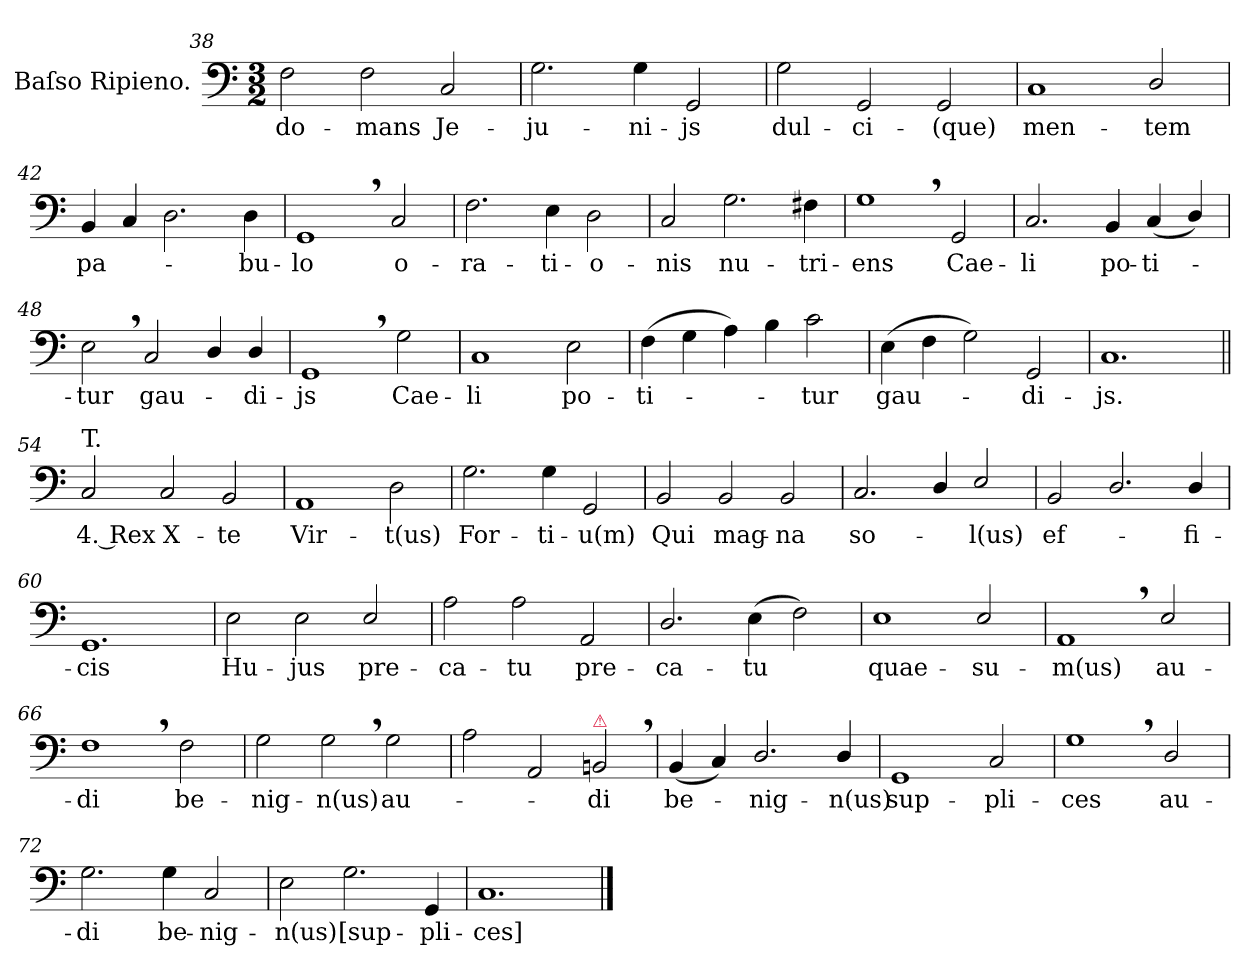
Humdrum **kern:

**kern	**text
*part1	*part1
*staff1	*staff1
*I"Baſso Ripieno.	*
*clefF4	*
*k[]	*
*M3/2	*
=38	=38
2F\	do-
2F\	-mans
2C/	Je-
=39	=39
2.G\	-ju-
4G\	-ni-
2GG/	-js
=40	=40
2G\	dul-
2GG/	-ci-
2GG/	-(que)
=41	=41
1C/	men-
2D/	-tem
=42	=42
4BB/	pa-
4C/	.
2.D\	.
4D\	-bu-
=43	=43
1GG,</	-lo
2C/	o-
=44	=44
2.F\	-ra-
4E\	-ti-
2D\	-o-
=45	=45
2C/	-nis
2.G\	nu-
4F#X\	-tri-
=46	=46
1G,<\	-ens
2GG/	Cae-
=47	=47
2.C/	-li
4BB/	po-
(4C/	-ti-
4D/)	.
=48	=48
2E,<\	-tur
2C/	gau-
4D/	.
4D/	-di-
=49	=49
1GG,</	-js
2G\	Cae-
=50	=50
1C/	-li
2E\	po-
=51	=51
(4F\	-ti-
4G\	.
4A\)	.
4B\	.
2c\	-tur
=52	=52
(4E\	gau-
4F\	.
2G\)	.
2GG/	-di-
=53	=53
1.C/	-js.
=54||	=54||
!LO:TX:a:t=T.	!
2C/	4. Rex
2C/	X-
2BB/	-te
=55	=55
1AA/	Vir-
2D\	-t(us)
=56	=56
2.G\	For-
4G\	-ti-
2GG/	-u(m)
=57	=57
2BB/	Qui
2BB/	mag-
2BB/	-na
=58	=58
2.C/	so-
4D/	.
2E/	-l(us)
=59	=59
2BB/	ef-
2.D/	.
4D/	-fi-
=60	=60
1.GG/	-cis
=61	=61
2E\	Hu-
2E\	-jus
2E/	pre-
=62	=62
2A\	-ca-
2A\	-tu
!	!LO:LY:i
2AA/	pre-
=63	=63
!	!LO:LY:i
2.D/	-ca-
!	!LO:LY:i
(4E\	-tu
2F\)	.
=64	=64
1E\	quae-
2E/	-su-
=65	=65
1AA,</	-m(us)
2E/	au-
=66	=66
1F,<\	-di
2F\	be-
=67	=67
2G\	-nig-
2G,<\	-n(us)
2G\	au-
=68	=68
2A\	.
2AA/	.
!LO:TX:a:color=crimson:t=⚠	!
2BBn,</	-di
=69	=69
(4BB/	be-
4C/)	.
2.D/	-nig-
4D/	-n(us)
=70	=70
1GG/	sup-
2C/	-pli-
=71	=71
1G,<\	-ces
2D/	au-
=72	=72
2.G\	-di
4G\	be-
2C/	-nig-
=73	=73
2E\	-n(us)
2.G\	[sup-
4GG/	-pli-
=74	=74
1.C/	-ces]
==	==
*-	*-
